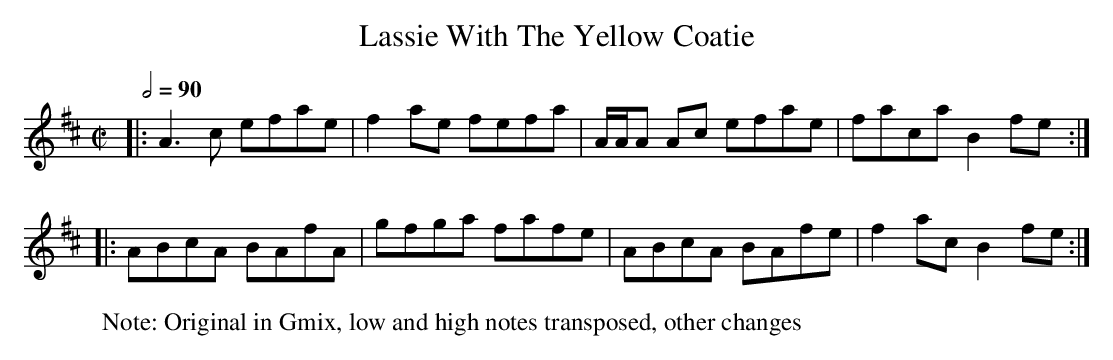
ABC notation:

X:1
T:Lassie With The Yellow Coatie
M:C|
L:1/8
K:Amix
Q:1/2=90
|: A3c efae | f2 ae fefa | A/2A/2A Ac efae | faca B2fe :|
|:ABcA BAfA | gfga fafe | ABcA BAfe | f2 ac B2fe :|
W:Note: Original in Gmix, low and high notes transposed, other changes
